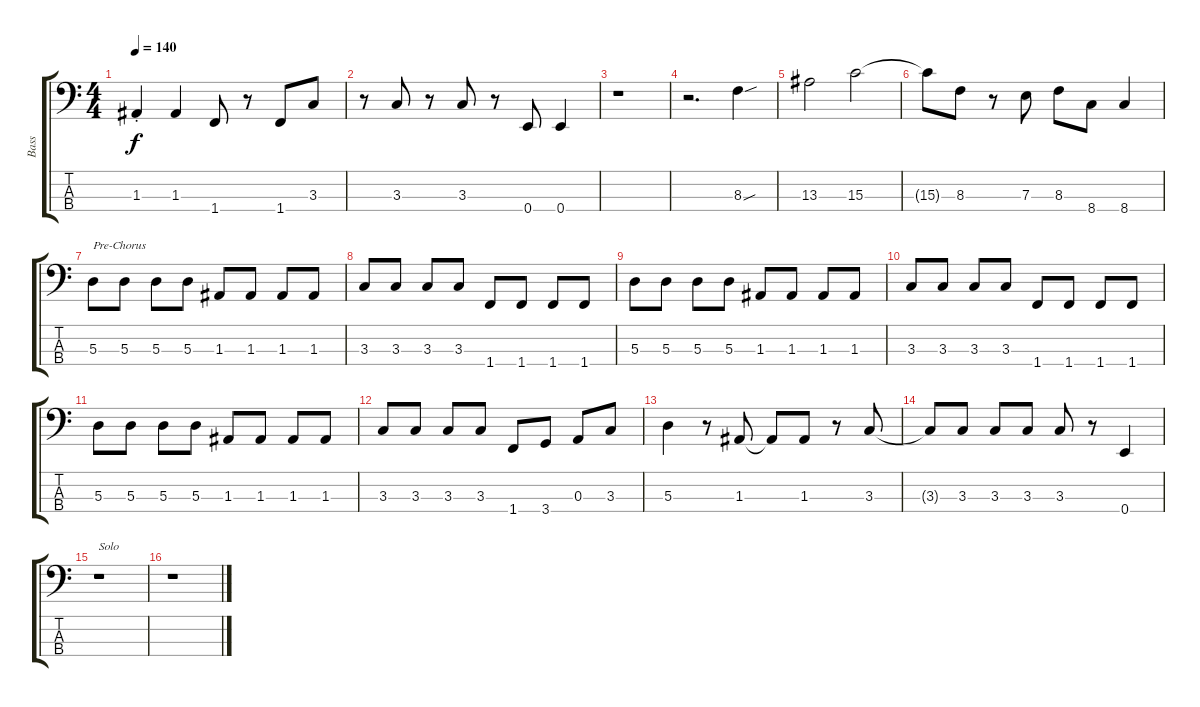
\track ("Bass" "Bass") {instrument electricbassfinger}
\staff {score tabs}
\tuning (G2 D2 A1 E1) {hide}
\ts (4 4)
\tempo 140
\clef f4
\ks c
1.3{st}.4{dy f} 1.3.4 1.4.8 r.8 1.4.8 3.3.8 |
r.8 3.3.8 r.8 3.3.8 r.8 0.4.8 0.4.4 |
r.1 |
r.2{d} 8.3{sou}.4 |
13.3.2 15.3.2 |
15.3{t}.8 8.3.8 r.8 7.3.8 8.3.8 8.4.8 8.4.4 |
5.3.8{txt "Pre-Chorus"} 5.3.8 5.3.8 5.3.8 1.3.8 1.3.8 1.3.8 1.3.8 |
3.3.8 3.3.8 3.3.8 3.3.8 1.4.8 1.4.8 1.4.8 1.4.8 |
5.3.8 5.3.8 5.3.8 5.3.8 1.3.8 1.3.8 1.3.8 1.3.8 |
3.3.8 3.3.8 3.3.8 3.3.8 1.4.8 1.4.8 1.4.8 1.4.8 |
5.3.8 5.3.8 5.3.8 5.3.8 1.3.8 1.3.8 1.3.8 1.3.8 |
3.3.8 3.3.8 3.3.8 3.3.8 1.4.8 3.4.8 0.3.8 3.3.8 |
5.3.4 r.8 1.3.8 1.3{t}.8 1.3.8 r.8 3.3.8 |
3.3{t}.8 3.3.8 3.3.8 3.3.8 3.3.8 r.8 0.4.4 |
r.1{txt "Solo"} |
r.1
